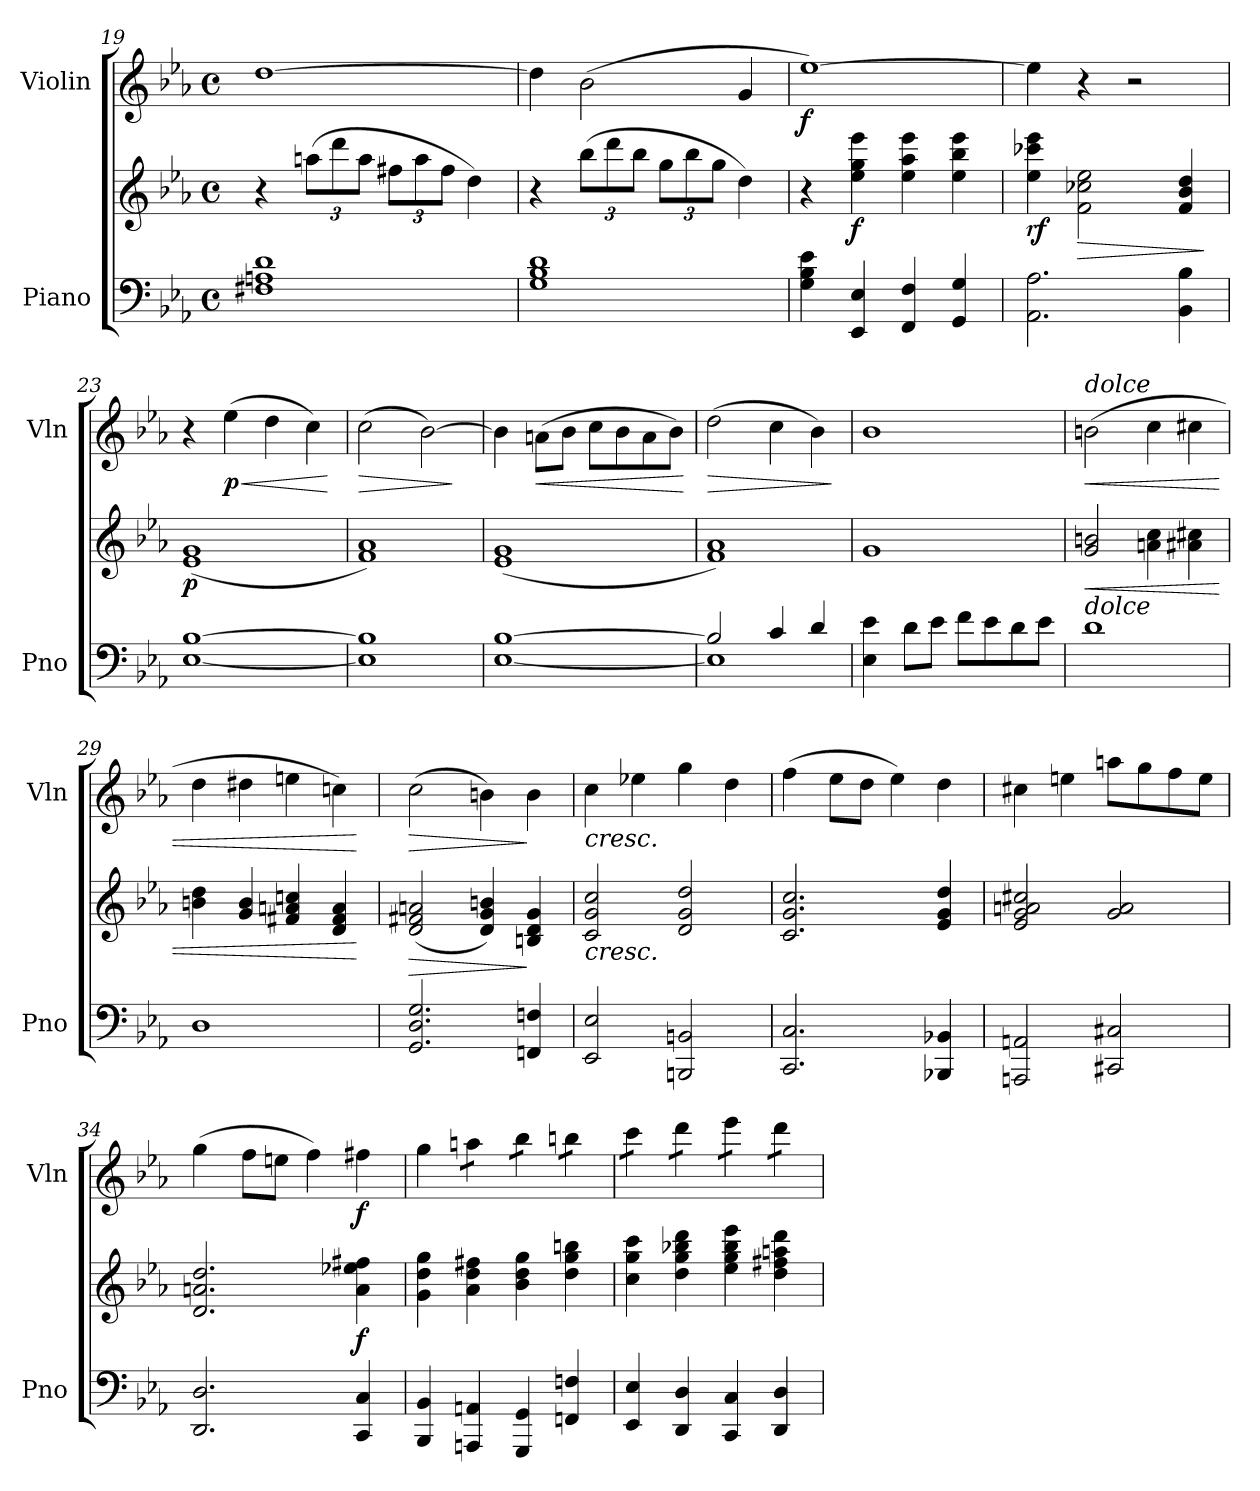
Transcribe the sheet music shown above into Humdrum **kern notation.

**kern	**kern	**dynam	**kern	**dynam
*part2	*part2	*part2	*part1	*part1
*staff3	*staff2	*staff2/3	*staff1	*staff1
*I"Piano	*	*	*I"Violin	*
*I'Pno	*	*	*I'Vln	*
*clefF4	*clefG2	*	*clefG2	*
*k[b-e-a-]	*k[b-e-a-]	*	*k[b-e-a-]	*
*M4/4	*M4/4	*	*M4/4	*
*met(c)	*met(c)	*	*met(c)	*
=19	=19	=19	=19	=19
1F#X 1An 1d	4r	.	[1dd	.
*	*Xbrackettup	*	*	*
.	(>12aan\L	.	.	.
.	12ddd\	.	.	.
.	12aa\J	.	.	.
.	12ff#X\L	.	.	.
.	12aa\	.	.	.
.	12ff#\J	.	.	.
.	4dd\)	.	.	.
!!LO:LB:g=z
=20	=20	=20	=20	=20
1G 1B- 1d	4r	.	4dd\]	.
.	(>12bb-\L	.	(>2b-\	.
.	12ddd\	.	.	.
.	12bb-\J	.	.	.
.	12gg\L	.	.	.
.	12bb-\	.	.	.
.	12gg\J	.	.	.
.	4dd\)	.	4g/	.
=21	=21	=21	=21	=21
!	!	!	!	!LO:DY:b
4G\ 4B-\ 4e-\	4r	.	[1ee-)	f
!	!	!LO:DY:b	!	!
4EE-/ 4E-/	4ee-\ 4gg\ 4eee-\	f	.	.
4FF/ 4F/	4ee-\ 4aa-\ 4eee-\	.	.	.
4GG/ 4G/	4ee-\ 4bb-\ 4eee-\	.	.	.
=22	=22	=22	=22	=22
!	!	!LO:DY:b	!	!
2.AA-\ 2.A-\	4ee-\ 4ccc-X\ 4eee-\	rf	4ee-\]	.
!	!	!LO:HP:b	!	!
.	2f\ 2cc-X\ 2ee-\	>	4r	.
.	.	.	2r	.
4BB-\ 4B-\	4f/ 4b-/ 4dd/	.	.	.
.	.	]	.	.
=23	=23	=23	=23	=23
!	!	!LO:DY:b	!	!
[1E- [1B-	(<1e- 1g	p	4r	.
!	!	!	!	!LO:HP:b
!	!	!	!	!LO:DY:n=1:b
.	.	.	(>4ee-\	< p
.	.	.	4dd\	.
.	.	.	4cc\)	.
.	.	.	.	[
=24	=24	=24	=24	=24
!	!	!	!	!LO:HP:b
1E-] 1B-]	1f 1a-)	.	(>2cc\	>
.	.	.	[2b-\)	.
.	.	.	.	]
=25	=25	=25	=25	=25
[1E- [1B-	(<1e- 1g	.	4b-\]	.
!	!	!	!	!LO:HP:b
.	.	.	(>8an\L	<
.	.	.	8b-\J	.
.	.	.	8cc\L	.
.	.	.	8b-\	.
.	.	.	8a\	.
.	.	.	8b-\J)	.
.	.	.	.	[
=26	=26	=26	=26	=26
*^	*	*	*	*
!	!	!	!	!	!LO:HP:b
2B-/]	1E-]	1f 1a-)	.	(>2dd\	>
4c/	.	.	.	4cc\	.
4d/	.	.	.	4b-\)	.
*v	*v	*	*	*	*
.	.	.	.	]
=27	=27	=27	=27	=27
4E-\ 4e-\	1g	.	1b-	.
8d\L	.	.	.	.
8e-\J	.	.	.	.
8f\L	.	.	.	.
8e-\	.	.	.	.
8d\	.	.	.	.
8e-\J	.	.	.	.
!!LO:PB:g=z
=28	=28	=28	=28	=28
!	!	!	!LO:TX:a:i:t=dolce	!
!	!LO:TX:b:i:t=dolce	!	!	!
!	!	!LO:HP:b	!	!LO:HP:b
1d	2g/ 2bn/	<	(>2bn\	<
.	4an\ 4cc\	.	4cc\	.
.	4a#X\ 4cc#X\	.	4cc#X\	.
=29	=29	=29	=29	=29
1D	4bn\ 4dd\	.	4dd\	.
.	4g/ 4b/	.	4dd#X\	.
.	4f#X/ 4an/ 4ccn/	.	4een\	.
.	4d/ 4f#/ 4a/	.	4ccn\)	.
.	.	[	.	[
=30	=30	=30	=30	=30
!	!	!LO:HP:b	!	!LO:HP:b
2.GG/ 2.D/ 2.G/	(<2d/ 2f#X/ 2an/	>	(>2cc\	>
.	4d/ 4g/ 4bn/)	.	4bn\)	.
4FFn/ 4Fn/	4Bn/ 4d/ 4g/	]	4b\	]
=31	=31	=31	=31	=31
!	!	!	!LO:TX:b:i:t=cresc.	!
!	!LO:TX:b:i:t=cresc.	!	!	!
2EE-/ 2E-/	2c/ 2g/ 2cc/	.	4cc\	.
.	.	.	4ee-X\	.
2BBBn/ 2BBn/	2d/ 2g/ 2dd/	.	4gg\	.
.	.	.	4dd\	.
=32	=32	=32	=32	=32
2.CC/ 2.C/	2.c/ 2.g/ 2.cc/	.	(>4ff\	.
.	.	.	8ee-\L	.
.	.	.	8dd\J	.
.	.	.	4ee-\)	.
4BBB-X/ 4BB-X/	4e-/ 4g/ 4dd/	.	4dd\	.
=33	=33	=33	=33	=33
2AAAn/ 2AAn/	2e-/ 2g/ 2an/ 2cc#X/	.	4cc#X\	.
.	.	.	4een\	.
2CC#X/ 2C#X/	2g/ 2a/	.	8aan\L	.
.	.	.	8gg\	.
.	.	.	8ff\	.
.	.	.	8ee\J	.
=34	=34	=34	=34	=34
2.DD/ 2.D/	2.d/ 2.an/ 2.dd/	.	(>4gg\	.
.	.	.	8ff\L	.
.	.	.	8een\J	.
.	.	.	4ff\)	.
!	!	!LO:DY:b	!	!LO:DY:b
4CC/ 4C/	4a\ 4ee-X\ 4ff#X\	f	4ff#X\	f
=35	=35	=35	=35	=35
4BBB-/ 4BB-/	4g\ 4dd\ 4gg\	.	4gg\	.
*	*	*	*tremolo	*
4AAAn/ 4AAn/	4a-\ 4dd\ 4ff#X\	.	8aan\L	.
.	.	.	8aan\J	.
4GGG/ 4GG/	4b-\ 4dd\ 4gg\	.	8bb-\L	.
.	.	.	8bb-\J	.
4FFn/ 4Fn/	4dd\ 4gg\ 4bbn\	.	8bbn\L	.
.	.	.	8bbn\J	.
!!LO:LB:g=z
=36	=36	=36	=36	=36
4EE-/ 4E-/	4cc\ 4gg\ 4ccc\	.	8ccc\L	.
.	.	.	8ccc\J	.
4DD/ 4D/	4dd\ 4gg\ 4bb-X\ 4ddd\	.	8ddd\L	.
.	.	.	8ddd\J	.
4CC/ 4C/	4ee-\ 4gg\ 4bb-\ 4eee-\	.	8eee-\L	.
.	.	.	8eee-\J	.
4DD/ 4D/	4dd\ 4ff#X\ 4aan\ 4ddd\	.	8ddd\L	.
.	.	.	8ddd\J	.
*	*	*	*Xtremolo	*
=	=	=	=	=
*-	*-	*-	*-	*-
